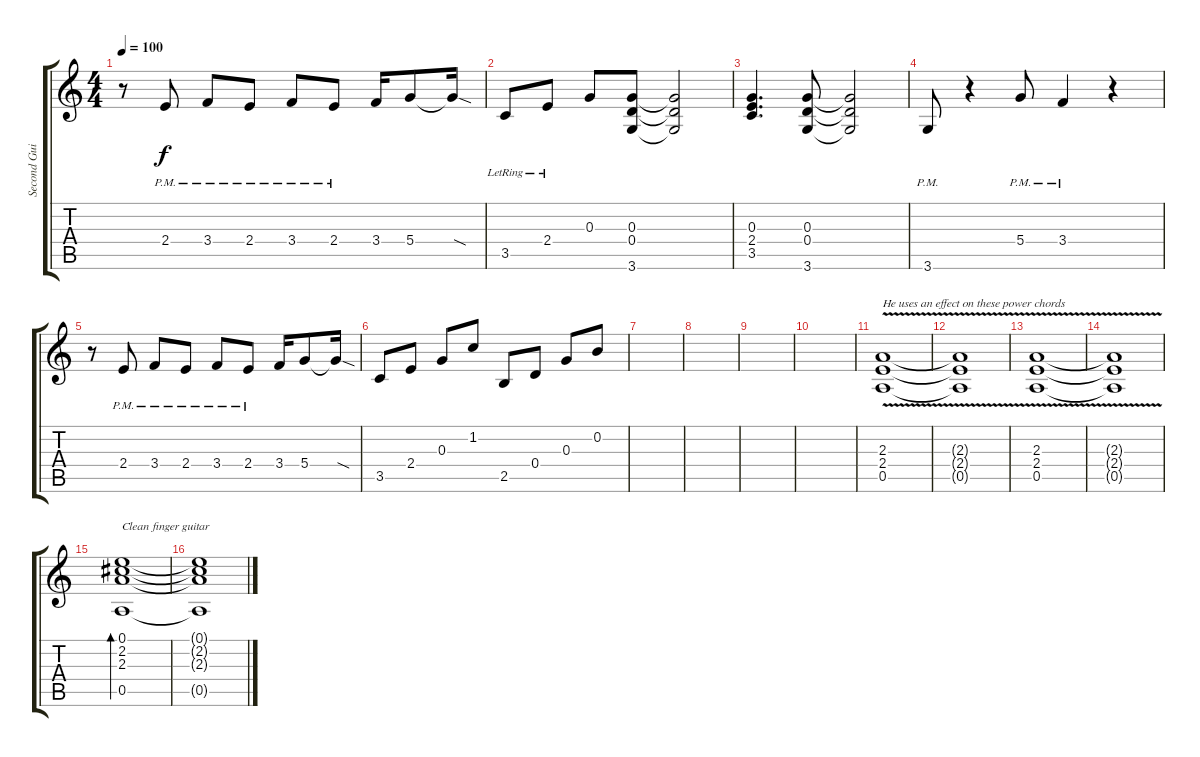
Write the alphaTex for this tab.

\track ("Second Guitar" "Second Gui") {instrument overdrivenguitar}
\staff {score tabs}
\tuning (E4 B3 G3 D3 A2 E2) {hide}
\ts (4 4)
\tempo 100
\clef g2
\ks c
r.8{dy f} 2.4{pm}.8 3.4{pm}.8 2.4{pm}.8 3.4{pm}.8 2.4{pm}.8 3.4.16 5.4.8 5.4{sod t}.16 |
3.5{lr}.8 2.4{lr}.8 0.3.8 (0.3 0.4 3.6).8 (0.3{t} 0.4{t} 3.6{t}).2 |
(0.3 2.4 3.5).4{d} (0.3 0.4 3.6).8 (0.3{t} 0.4{t} 3.6{t}).2 |
3.6{pm}.8 r.4 5.4{pm}.8 3.4{pm}.4 r.4 |
r.8 2.4{pm}.8 3.4{pm}.8 2.4{pm}.8 3.4{pm}.8 2.4{pm}.8 3.4.16 5.4.8 5.4{sod t}.16 |
3.5.8 2.4.8 0.3.8 1.2.8 2.5.8 0.4.8 0.3.8 0.2.8 |
|
|
|
|
(2.3{v} 2.4{v} 0.5{v}).1{txt "He uses an effect on these power chords" volume 16 instrument electricguitarjazz} |
(2.3{t} 2.4{t} 0.5{t}).1 |
(2.3{v} 2.4{v} 0.5{v}).1 |
(2.3{t} 2.4{t} 0.5{t}).1 |
(0.1 2.2 2.3 0.5).1{bd 60 txt "Clean finger guitar"} |
(0.1{t} 2.2{t} 2.3{t} 0.5{t}).1
